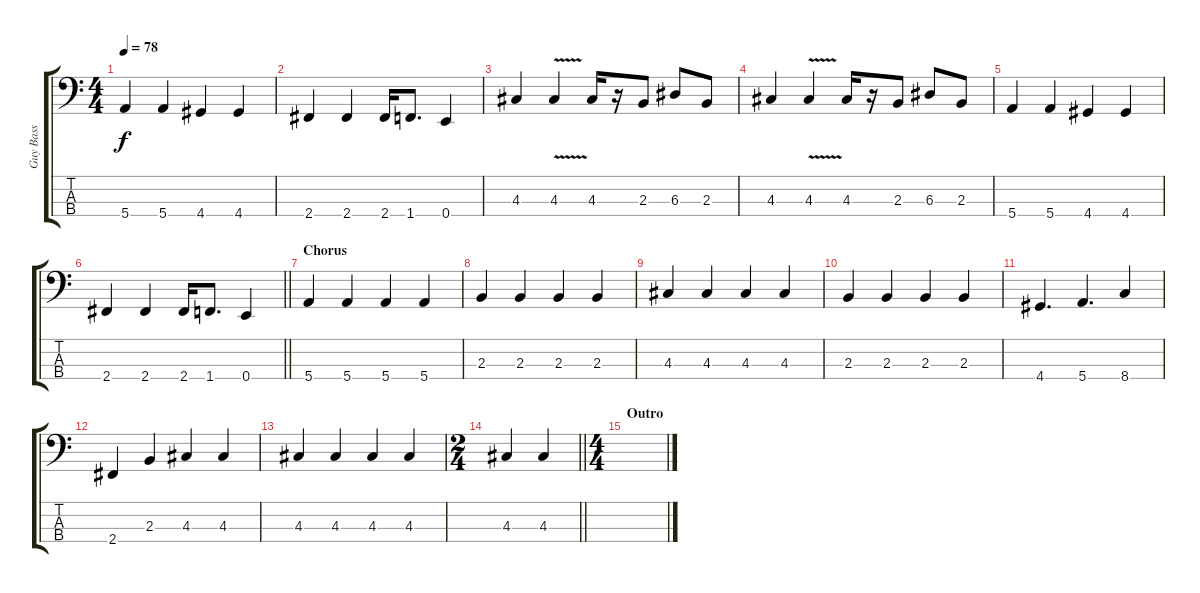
\track ("Guy Bass" "Guy Bass") {instrument electricbasspick}
\staff {score tabs}
\tuning (G2 D2 A1 E1) {hide}
\ts (4 4)
\tempo 78
\clef f4
\ks c
5.4.4{dy f} 5.4.4 4.4.4 4.4.4 |
2.4.4 2.4.4 2.4.16 1.4.8{d} 0.4.4 |
4.3.4 4.3{v}.4 4.3.16 r.16 2.3.8 6.3.8 2.3.8 |
4.3.4 4.3{v}.4 4.3.16 r.16 2.3.8 6.3.8 2.3.8 |
5.4.4 5.4.4 4.4.4 4.4.4 |
\barLineRight lightlight
2.4.4 2.4.4 2.4.16 1.4.8{d} 0.4.4 |
\section ("" "Chorus")
5.4.4 5.4.4 5.4.4 5.4.4 |
2.3.4 2.3.4 2.3.4 2.3.4 |
4.3.4 4.3.4 4.3.4 4.3.4 |
2.3.4 2.3.4 2.3.4 2.3.4 |
4.4.4{d} 5.4.4{d} 8.4.4 |
2.4.4 2.3.4 4.3.4 4.3.4 |
4.3.4 4.3.4 4.3.4 4.3.4 |
\ts (2 4)
\barLineRight lightlight
4.3.4 4.3.4 |
\ts (4 4)
\section ("" "Outro")
